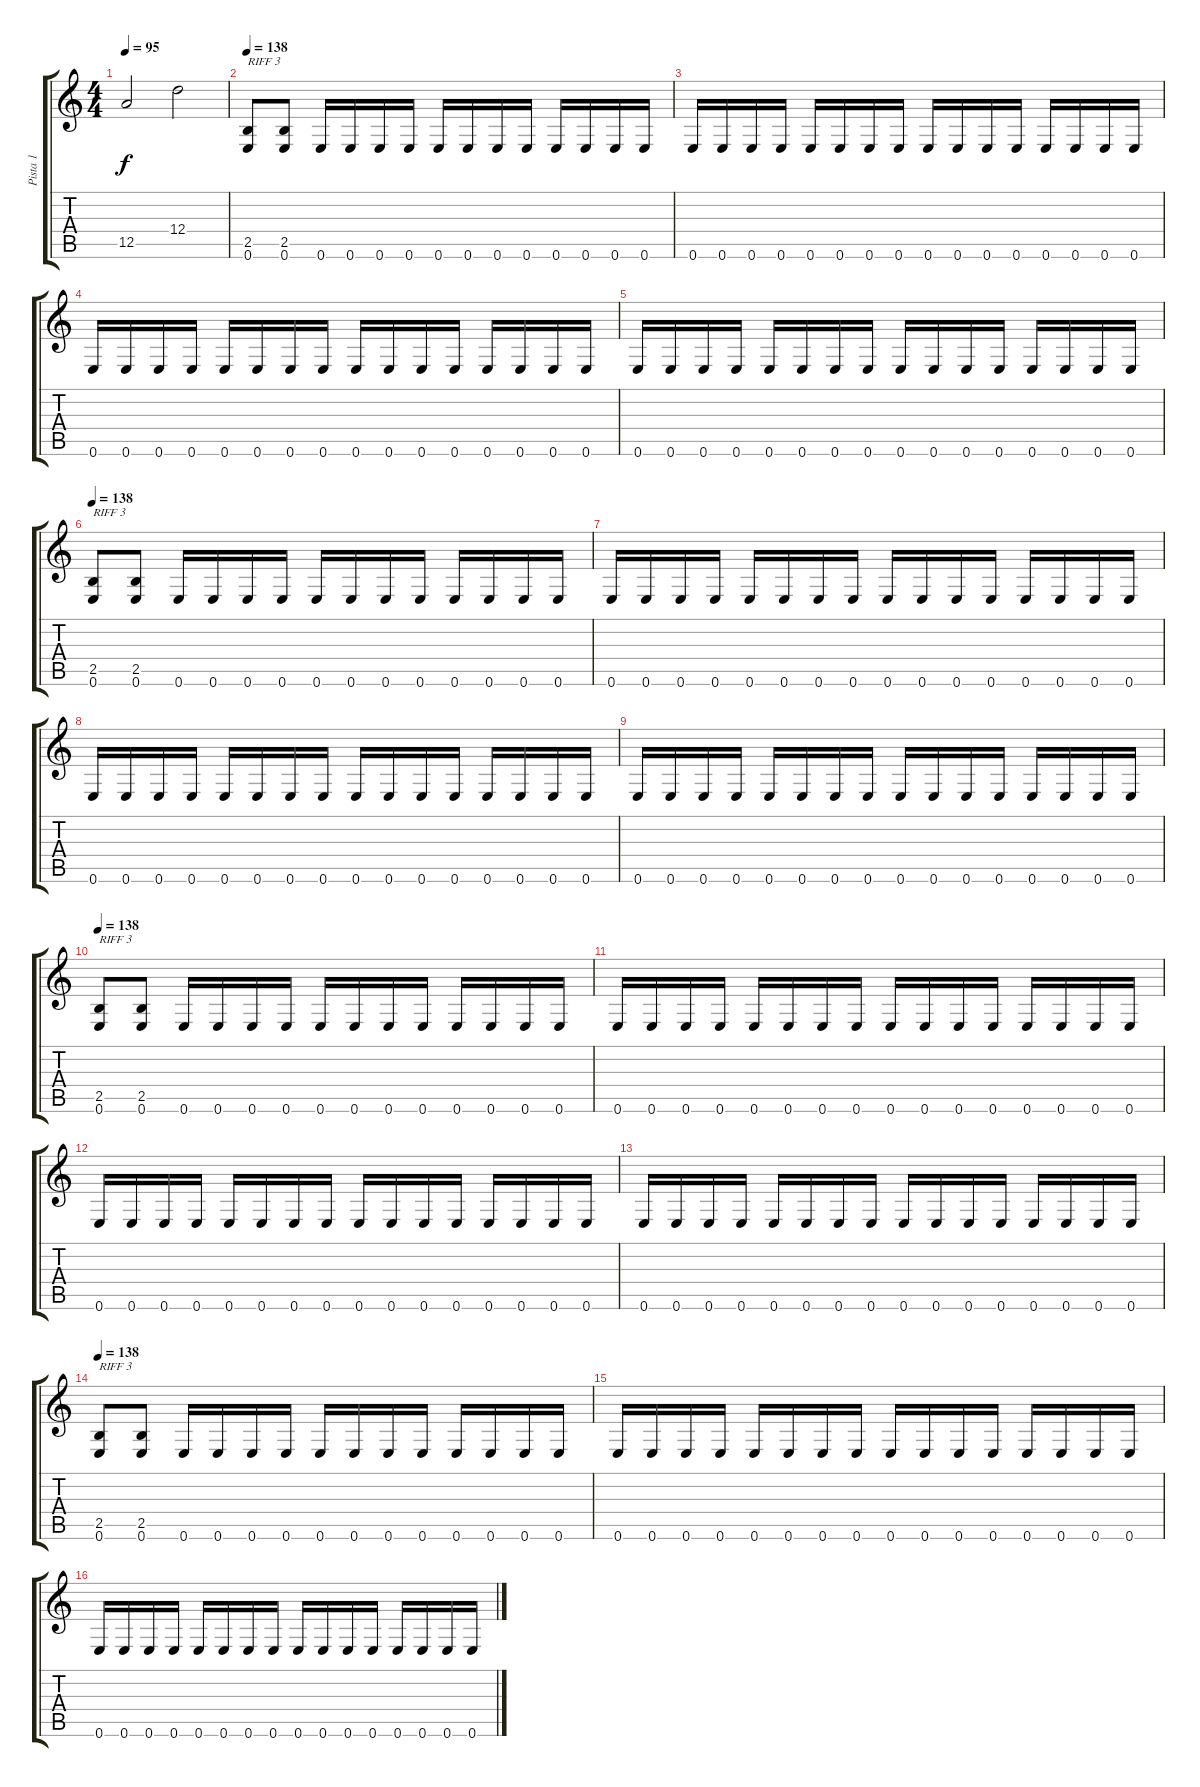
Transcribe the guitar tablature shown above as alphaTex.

\track ("Pista 1" "Pista 1") {instrument distortionguitar}
\staff {score tabs}
\tuning (E4 B3 G3 D3 A2 E2) {hide}
\ts (4 4)
\tempo 95
\clef g2
\ks c
12.5.2{dy f} 12.4.2 |
\tempo 138
(2.5 0.6).8{txt "RIFF 3"} (2.5 0.6).8 0.6.16 0.6.16 0.6.16 0.6.16 0.6.16 0.6.16 0.6.16 0.6.16 0.6.16 0.6.16 0.6.16 0.6.16 |
0.6.16 0.6.16 0.6.16 0.6.16 0.6.16 0.6.16 0.6.16 0.6.16 0.6.16 0.6.16 0.6.16 0.6.16 0.6.16 0.6.16 0.6.16 0.6.16 |
0.6.16 0.6.16 0.6.16 0.6.16 0.6.16 0.6.16 0.6.16 0.6.16 0.6.16 0.6.16 0.6.16 0.6.16 0.6.16 0.6.16 0.6.16 0.6.16 |
0.6.16 0.6.16 0.6.16 0.6.16 0.6.16 0.6.16 0.6.16 0.6.16 0.6.16 0.6.16 0.6.16 0.6.16 0.6.16 0.6.16 0.6.16 0.6.16 |
\tempo 138
(2.5 0.6).8{txt "RIFF 3"} (2.5 0.6).8 0.6.16 0.6.16 0.6.16 0.6.16 0.6.16 0.6.16 0.6.16 0.6.16 0.6.16 0.6.16 0.6.16 0.6.16 |
0.6.16 0.6.16 0.6.16 0.6.16 0.6.16 0.6.16 0.6.16 0.6.16 0.6.16 0.6.16 0.6.16 0.6.16 0.6.16 0.6.16 0.6.16 0.6.16 |
0.6.16 0.6.16 0.6.16 0.6.16 0.6.16 0.6.16 0.6.16 0.6.16 0.6.16 0.6.16 0.6.16 0.6.16 0.6.16 0.6.16 0.6.16 0.6.16 |
0.6.16 0.6.16 0.6.16 0.6.16 0.6.16 0.6.16 0.6.16 0.6.16 0.6.16 0.6.16 0.6.16 0.6.16 0.6.16 0.6.16 0.6.16 0.6.16 |
\tempo 138
(2.5 0.6).8{txt "RIFF 3"} (2.5 0.6).8 0.6.16 0.6.16 0.6.16 0.6.16 0.6.16 0.6.16 0.6.16 0.6.16 0.6.16 0.6.16 0.6.16 0.6.16 |
0.6.16 0.6.16 0.6.16 0.6.16 0.6.16 0.6.16 0.6.16 0.6.16 0.6.16 0.6.16 0.6.16 0.6.16 0.6.16 0.6.16 0.6.16 0.6.16 |
0.6.16 0.6.16 0.6.16 0.6.16 0.6.16 0.6.16 0.6.16 0.6.16 0.6.16 0.6.16 0.6.16 0.6.16 0.6.16 0.6.16 0.6.16 0.6.16 |
0.6.16 0.6.16 0.6.16 0.6.16 0.6.16 0.6.16 0.6.16 0.6.16 0.6.16 0.6.16 0.6.16 0.6.16 0.6.16 0.6.16 0.6.16 0.6.16 |
\tempo 138
(2.5 0.6).8{txt "RIFF 3"} (2.5 0.6).8 0.6.16 0.6.16 0.6.16 0.6.16 0.6.16 0.6.16 0.6.16 0.6.16 0.6.16 0.6.16 0.6.16 0.6.16 |
0.6.16 0.6.16 0.6.16 0.6.16 0.6.16 0.6.16 0.6.16 0.6.16 0.6.16 0.6.16 0.6.16 0.6.16 0.6.16 0.6.16 0.6.16 0.6.16 |
0.6.16 0.6.16 0.6.16 0.6.16 0.6.16 0.6.16 0.6.16 0.6.16 0.6.16 0.6.16 0.6.16 0.6.16 0.6.16 0.6.16 0.6.16 0.6.16
